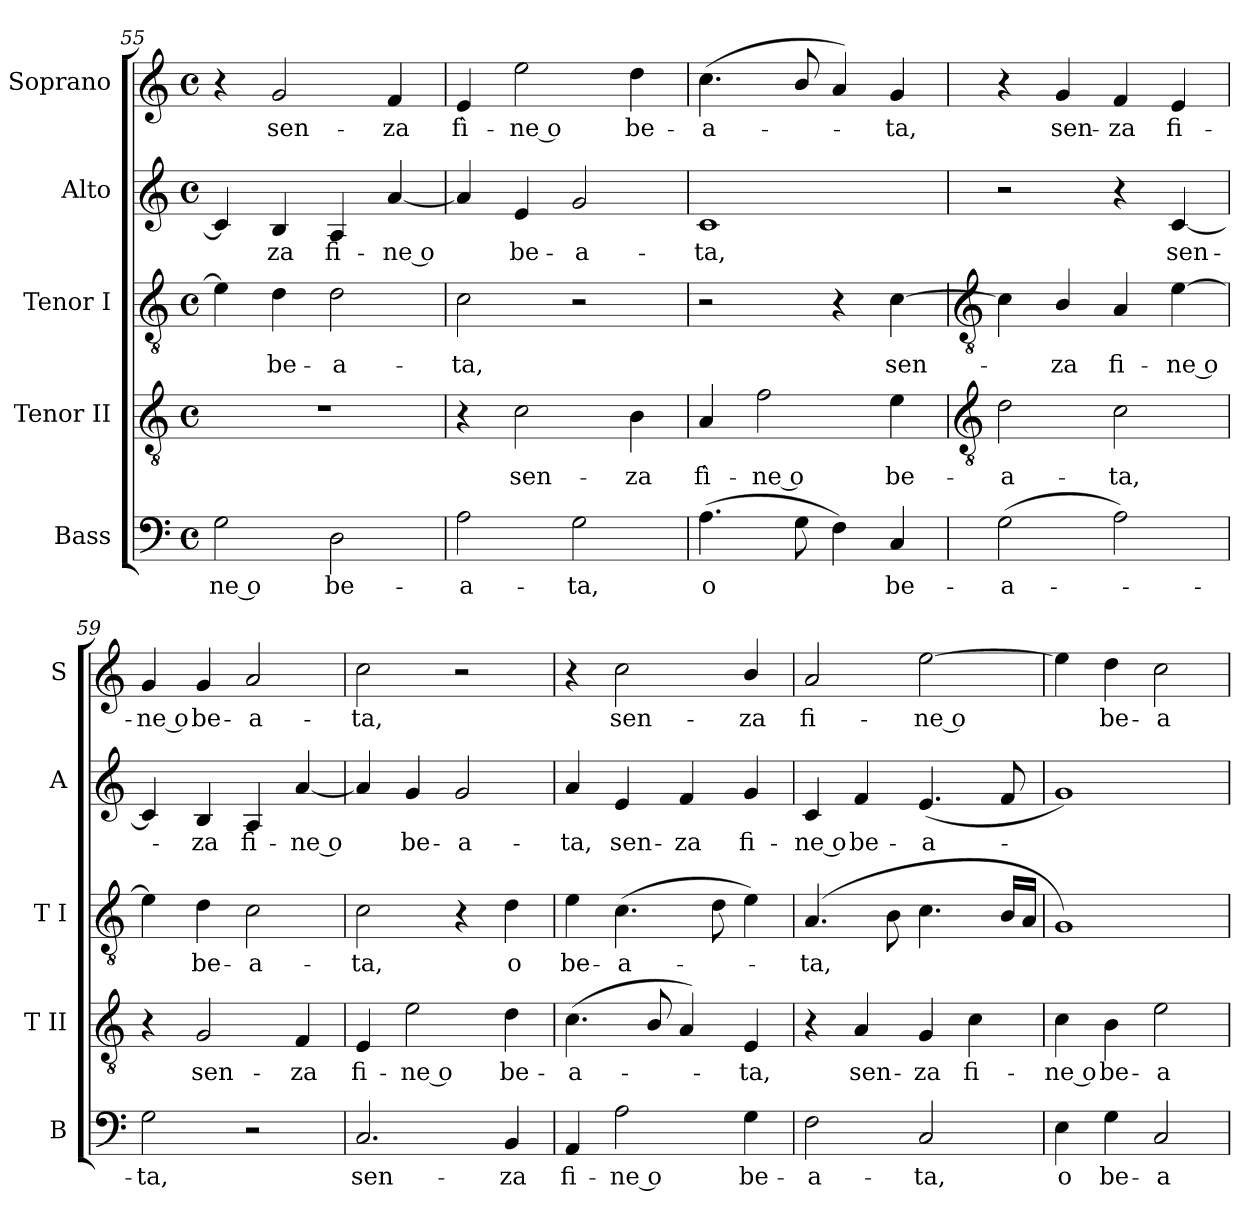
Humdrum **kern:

**kern	**text	**kern	**text	**kern	**text	**kern	**text	**kern	**text
*part5	*part5	*part4	*part4	*part3	*part3	*part2	*part2	*part1	*part1
*staff5	*staff5	*staff4	*staff4	*staff3	*staff3	*staff2	*staff2	*staff1	*staff1
*I"Bass	*	*I"Tenor II	*	*I"Tenor I	*	*I"Alto	*	*I"Soprano	*
*I'B	*	*I'T II	*	*I'T I	*	*I'A	*	*I'S	*
*clefF4	*	*clefGv2	*	*clefGv2	*	*clefG2	*	*clefG2	*
*k[]	*	*k[]	*	*k[]	*	*k[]	*	*k[]	*
*C:	*	*C:	*	*C:	*	*C:	*	*C:	*
*M4/4	*	*M4/4	*	*M4/4	*	*M4/4	*	*M4/4	*
*met(c)	*	*met(c)	*	*met(c)	*	*met(c)	*	*met(c)	*
=55	=55	=55	=55	=55	=55	=55	=55	=55	=55
!	!LO:LY:b	!	!	!	!	!	!	!	!
2G	-ne o	1r	.	4e]	.	4c]	.	4r	.
!	!	!	!	!	!LO:LY:b	!	!LO:LY:b	!	!LO:LY:b
.	.	.	.	4d	be-	4B	za	2g	sen-
!	!LO:LY:b	!	!	!	!LO:LY:b	!	!LO:LY:b	!	!
2D	be-	.	.	2d	-a-	4A	fi-	.	.
!	!	!	!	!	!	!	!LO:LY:b	!	!LO:LY:b
.	.	.	.	.	.	[4a	-ne o	4f	-za
=56	=56	=56	=56	=56	=56	=56	=56	=56	=56
!	!LO:LY:b	!	!	!	!LO:LY:b	!	!	!	!LO:LY:b
2A	-a-	4r	.	2c	-ta,	4a]	.	4e	fì-
!	!	!	!LO:LY:b	!	!	!	!LO:LY:b	!	!LO:LY:b
.	.	2c	sen-	.	.	4e	be-	2ee	-ne o
!	!LO:LY:b	!	!	!	!	!	!LO:LY:b	!	!
2G	-ta,	.	.	2r	.	2g	-a-	.	.
!	!	!	!LO:LY:b	!	!	!	!	!	!LO:LY:b
.	.	4B	-za	.	.	.	.	4dd	be-
=57	=57	=57	=57	=57	=57	=57	=57	=57	=57
!	!LO:LY:b	!	!LO:LY:b	!	!	!	!LO:LY:b	!	!LO:LY:b
(>4.A	o	4A	fì-	2r	.	1c	-ta,	(<4.cc	-a-
!	!	!	!LO:LY:b	!	!	!	!	!	!
.	.	2f	-ne o	.	.	.	.	.	.
8G	.	.	.	.	.	.	.	8b/	.
4F)	.	.	.	4r	.	.	.	4a)	.
!	!LO:LY:b	!	!LO:LY:b	!	!LO:LY:b	!	!	!	!LO:LY:b
4C	be-	4e	be-	[4c	sen-	.	.	4g	ta,
!!LO:LB:g=z
=58	=58	=58	=58	=58	=58	=58	=58	=58	=58
*	*	*clefGv2	*	*clefGv2	*	*	*	*	*
!	!LO:LY:b	!	!LO:LY:b	!	!	!	!	!	!
(>2G	-a-	2d	-a-	4c]	.	2r	.	4r	.
!	!	!	!	!	!LO:LY:b	!	!	!	!LO:LY:b
.	.	.	.	4B/	za	.	.	4g	sen-
!	!	!	!LO:LY:b	!	!LO:LY:b	!	!	!	!LO:LY:b
2A)	.	2c	-ta,	4A	fi-	4r	.	4f	-za
!	!	!	!	!	!LO:LY:b	!	!LO:LY:b	!	!LO:LY:b
.	.	.	.	[4e	-ne o	[4c	sen-	4e	fi-
=59	=59	=59	=59	=59	=59	=59	=59	=59	=59
!	!LO:LY:b	!	!	!	!	!	!	!	!LO:LY:b
2G	ta,	4r	.	4e]	.	4c]	.	4g	-ne o
!	!	!	!LO:LY:b	!	!LO:LY:b	!	!LO:LY:b	!	!LO:LY:b
.	.	2G	sen-	4d	be-	4B	za	4g	be-
!	!	!	!	!	!LO:LY:b	!	!LO:LY:b	!	!LO:LY:b
2r	.	.	.	2c	-a-	4A	fi-	2a	-a-
!	!	!	!LO:LY:b	!	!	!	!LO:LY:b	!	!
.	.	4F	-za	.	.	[4a	-ne o	.	.
=60	=60	=60	=60	=60	=60	=60	=60	=60	=60
!	!LO:LY:b	!	!LO:LY:b	!	!LO:LY:b	!	!	!	!LO:LY:b
2.C	sen-	4E	fi-	2c	-ta,	4a]	.	2cc	-ta,
!	!	!	!LO:LY:b	!	!	!	!LO:LY:b	!	!
.	.	2e	-ne o	.	.	4g	be-	.	.
!	!	!	!	!	!	!	!LO:LY:b	!	!
.	.	.	.	4r	.	2g	-a-	2r	.
!	!LO:LY:b	!	!LO:LY:b	!	!LO:LY:b	!	!	!	!
4BB	-za	4d	be-	4d	o	.	.	.	.
=61	=61	=61	=61	=61	=61	=61	=61	=61	=61
!	!LO:LY:b	!	!LO:LY:b	!	!LO:LY:b	!	!LO:LY:b	!	!
4AA	fi-	(<4.c	-a-	4e	be-	4a	-ta,	4r	.
!	!LO:LY:b	!	!	!	!LO:LY:b	!	!LO:LY:b	!	!LO:LY:b
2A	-ne o	.	.	(>4.c	-a-	4e	sen-	2cc	sen-
.	.	8B/	.	.	.	.	.	.	.
!	!	!	!	!	!	!	!LO:LY:b	!	!
.	.	4A)	.	.	.	4f	-za	.	.
.	.	.	.	8d	.	.	.	.	.
!	!LO:LY:b	!	!LO:LY:b	!	!	!	!LO:LY:b	!	!LO:LY:b
4G	be-	4E	ta,	4e)	.	4g	fi-	4b/	-za
=62	=62	=62	=62	=62	=62	=62	=62	=62	=62
!	!LO:LY:b	!	!	!	!LO:LY:b	!	!LO:LY:b	!	!LO:LY:b
2F	-a-	4r	.	(<4.A	ta,	4c	-ne o	2a	fi-
!	!	!	!LO:LY:b	!	!	!	!LO:LY:b	!	!
.	.	4A	sen-	.	.	4f	be-	.	.
.	.	.	.	8B	.	.	.	.	.
!	!LO:LY:b	!	!LO:LY:b	!	!	!	!LO:LY:b	!	!LO:LY:b
2C	-ta,	4G	-za	4.c	.	(<4.e	-a-	[2ee	-ne o
!	!	!	!LO:LY:b	!	!	!	!	!	!
.	.	4c	fi-	.	.	.	.	.	.
.	.	.	.	16BLL	.	8f	.	.	.
.	.	.	.	16AJJ	.	.	.	.	.
=63	=63	=63	=63	=63	=63	=63	=63	=63	=63
!	!LO:LY:b	!	!LO:LY:b	!	!	!	!	!	!
4E	o	4c	-ne o	1G)	.	1g)	.	4ee]	.
!	!LO:LY:b	!	!LO:LY:b	!	!	!	!	!	!LO:LY:b
4G	be-	4B	be-	.	.	.	.	4dd	be-
!	!LO:LY:b	!	!LO:LY:b	!	!	!	!	!	!LO:LY:b
2C	-a-	2e	-a-	.	.	.	.	2cc	-a-
=	=	=	=	=	=	=	=	=	=
*-	*-	*-	*-	*-	*-	*-	*-	*-	*-
